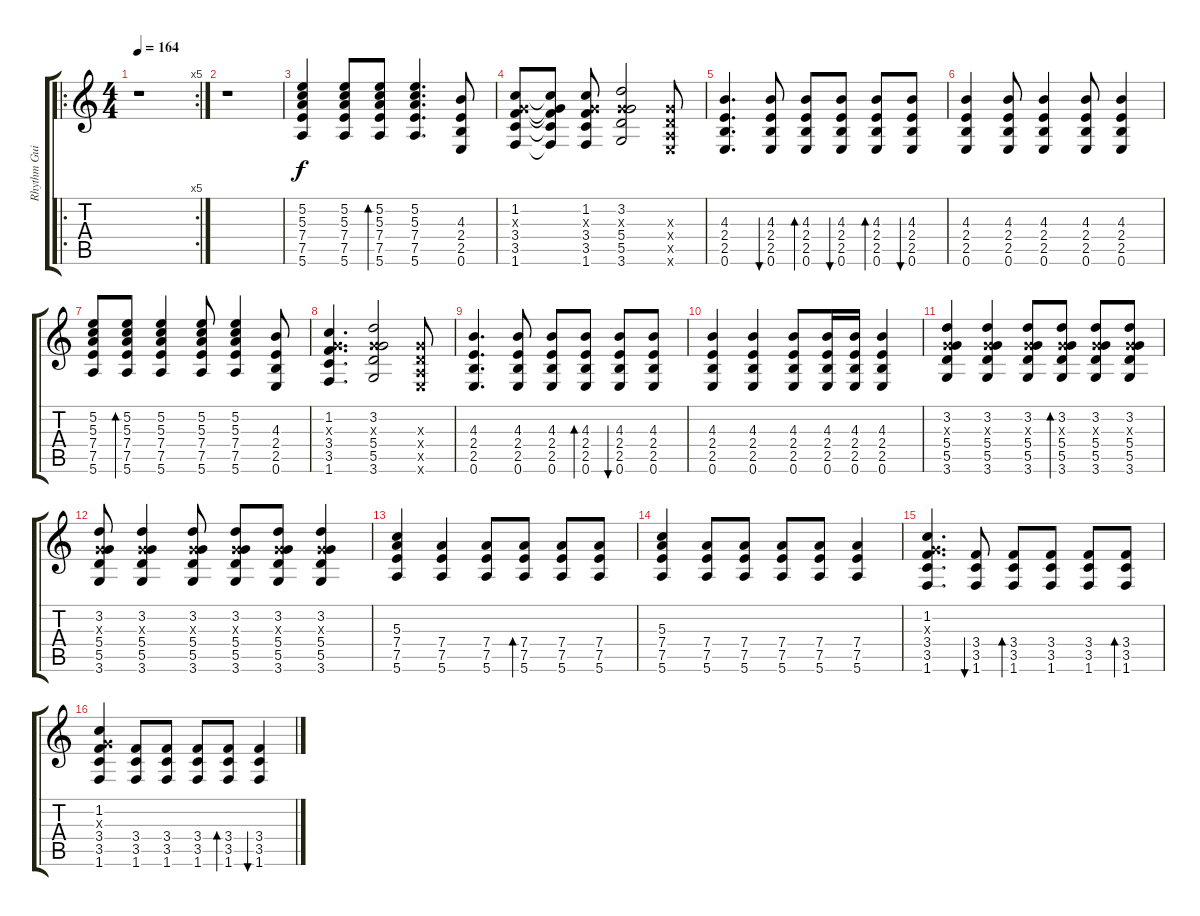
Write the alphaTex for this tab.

\track ("Rhythm Guitar" "Rhythm Gui") {instrument distortionguitar}
\staff {score tabs}
\tuning (E4 B3 G3 D3 A2 E2) {hide}
\ro
\rc 5
\ts (4 4)
\tempo 164
\clef g2
\ks c
r.1{dy f instrument distortionguitar} |
r.1 |
(5.2 5.3 7.4 7.5 5.6).4 (5.2 5.3 7.4 7.5 5.6).8 (5.2 5.3 7.4 7.5 5.6).8{bd 240} (5.2 5.3 7.4 7.5 5.6).4{d} (4.3 2.4 2.5 0.6).8 |
(1.2 0.3{x} 3.4 3.5 1.6).8 (1.2{t} 0.3{t} 3.4{t} 3.5{t} 1.6{t}).8 (1.2 0.3{x} 3.4 3.5 1.6).8 (3.2 0.3{x} 5.4 5.5 3.6).2 (0.3{x} 0.4{x} 0.5{x} 0.6{x}).8 |
(4.3 2.4 2.5 0.6).4{d} (4.3 2.4 2.5 0.6).8{bu 240} (4.3 2.4 2.5 0.6).8{bd 240} (4.3 2.4 2.5 0.6).8{bu 240} (4.3 2.4 2.5 0.6).8{bd 240} (4.3 2.4 2.5 0.6).8{bu 240} |
(4.3 2.4 2.5 0.6).4 (4.3 2.4 2.5 0.6).8 (4.3 2.4 2.5 0.6).4 (4.3 2.4 2.5 0.6).8 (4.3 2.4 2.5 0.6).4 |
(5.2 5.3 7.4 7.5 5.6).8 (5.2 5.3 7.4 7.5 5.6).8{bd 240} (5.2 5.3 7.4 7.5 5.6).4 (5.2 5.3 7.4 7.5 5.6).8 (5.2 5.3 7.4 7.5 5.6).4 (4.3 2.4 2.5 0.6).8 |
(1.2 0.3{x} 3.4 3.5 1.6).4{d} (3.2 0.3{x} 5.4 5.5 3.6).2 (0.3{x} 0.4{x} 0.5{x} 0.6{x}).8 |
(4.3 2.4 2.5 0.6).4{d} (4.3 2.4 2.5 0.6).8 (4.3 2.4 2.5 0.6).8 (4.3 2.4 2.5 0.6).8{bd 240} (4.3 2.4 2.5 0.6).8{bu 240} (4.3 2.4 2.5 0.6).8 |
(4.3 2.4 2.5 0.6).4 (4.3 2.4 2.5 0.6).4 (4.3 2.4 2.5 0.6).8 (4.3 2.4 2.5 0.6).16 (4.3 2.4 2.5 0.6).16 (4.3 2.4 2.5 0.6).4 |
(3.2 0.3{x} 5.4 5.5 3.6).4 (3.2 0.3{x} 5.4 5.5 3.6).4 (3.2 0.3{x} 5.4 5.5 3.6).8 (3.2 0.3{x} 5.4 5.5 3.6).8{bd 240} (3.2 0.3{x} 5.4 5.5 3.6).8 (3.2 0.3{x} 5.4 5.5 3.6).8 |
(3.2 0.3{x} 5.4 5.5 3.6).8 (3.2 0.3{x} 5.4 5.5 3.6).4 (3.2 0.3{x} 5.4 5.5 3.6).8 (3.2 0.3{x} 5.4 5.5 3.6).8 (3.2 0.3{x} 5.4 5.5 3.6).8 (3.2 0.3{x} 5.4 5.5 3.6).4 |
(5.3 7.4 7.5 5.6).4 (7.4 7.5 5.6).4 (7.4 7.5 5.6).8 (7.4 7.5 5.6).8{bd 240} (7.4 7.5 5.6).8 (7.4 7.5 5.6).8 |
(5.3 7.4 7.5 5.6).4 (7.4 7.5 5.6).8 (7.4 7.5 5.6).8 (7.4 7.5 5.6).8 (7.4 7.5 5.6).8 (7.4 7.5 5.6).4 |
(1.2 0.3{x} 3.4 3.5 1.6).4{d} (3.4 3.5 1.6).8{bu 240} (3.4 3.5 1.6).8{bd 240} (3.4 3.5 1.6).8 (3.4 3.5 1.6).8 (3.4 3.5 1.6).8{bd 240} |
(1.2 0.3{x} 3.4 3.5 1.6).4 (3.4 3.5 1.6).8 (3.4 3.5 1.6).8 (3.4 3.5 1.6).8 (3.4 3.5 1.6).8{bd 240} (3.4 3.5 1.6).4{bu 240}
